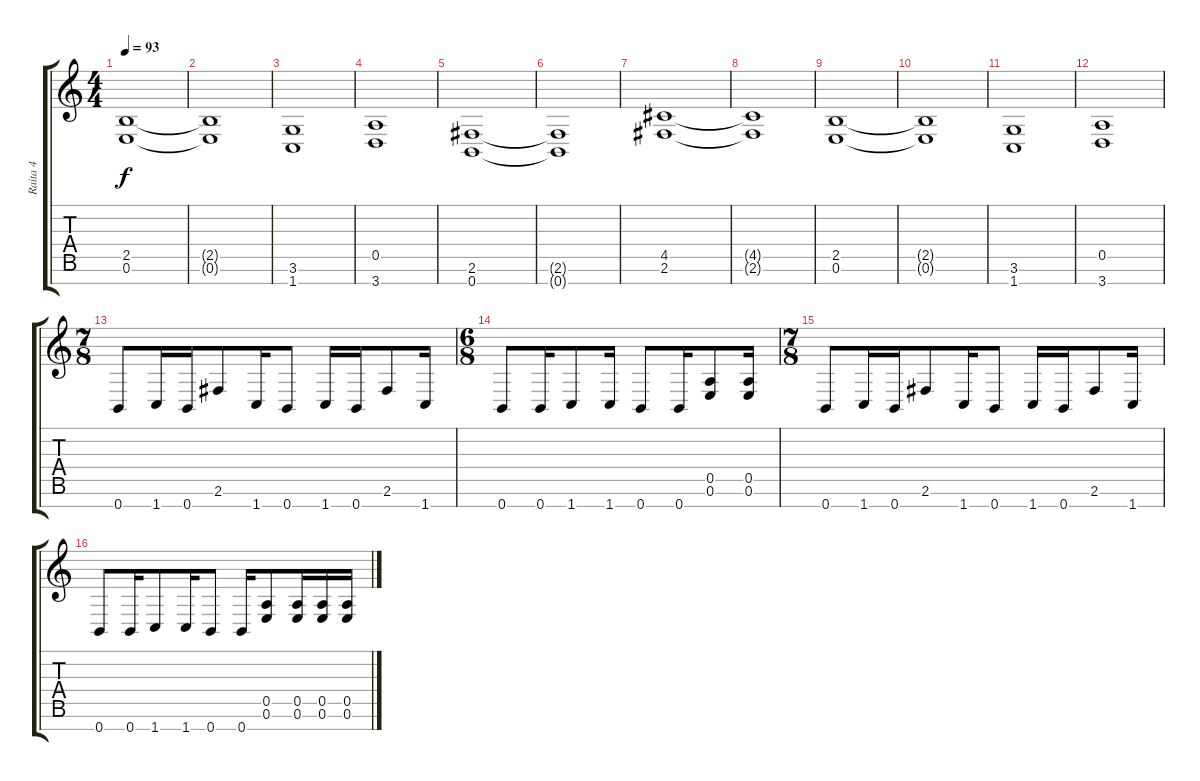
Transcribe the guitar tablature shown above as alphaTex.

\track ("Raita 4" "Raita 4") {instrument distortionguitar}
\staff {score tabs}
\tuning (E4 B3 G3 D3 A2 E2 B1) {hide}
\ts (4 4)
\tempo 93
\clef g2
\ks c
(2.5 0.6).1{dy f} |
(2.5{t} 0.6{t}).1 |
(3.6 1.7).1 |
(0.5 3.7).1 |
(2.6 0.7).1{volume 10} |
(2.6{t} 0.7{t}).1 |
(4.5 2.6).1{volume 13} |
(4.5{t} 2.6{t}).1 |
(2.5 0.6).1 |
(2.5{t} 0.6{t}).1 |
(3.6 1.7).1 |
(0.5 3.7).1 |
\ts (7 8)
0.7.8 1.7.16 0.7.16 2.6.8 1.7.16 0.7.8 1.7.16 0.7.16 2.6.8 1.7.16 |
\ts (6 8)
0.7.8 0.7.16 1.7.8 1.7.16 0.7.8 0.7.16 (0.5 0.6).8 (0.5 0.6).16 |
\ts (7 8)
0.7.8 1.7.16 0.7.16 2.6.8 1.7.16 0.7.8 1.7.16 0.7.16 2.6.8 1.7.16 |
0.7.8 0.7.16 1.7.8 1.7.16 0.7.8 0.7.16 (0.5 0.6).8 (0.5 0.6).16 (0.5 0.6).16 (0.5 0.6).16
